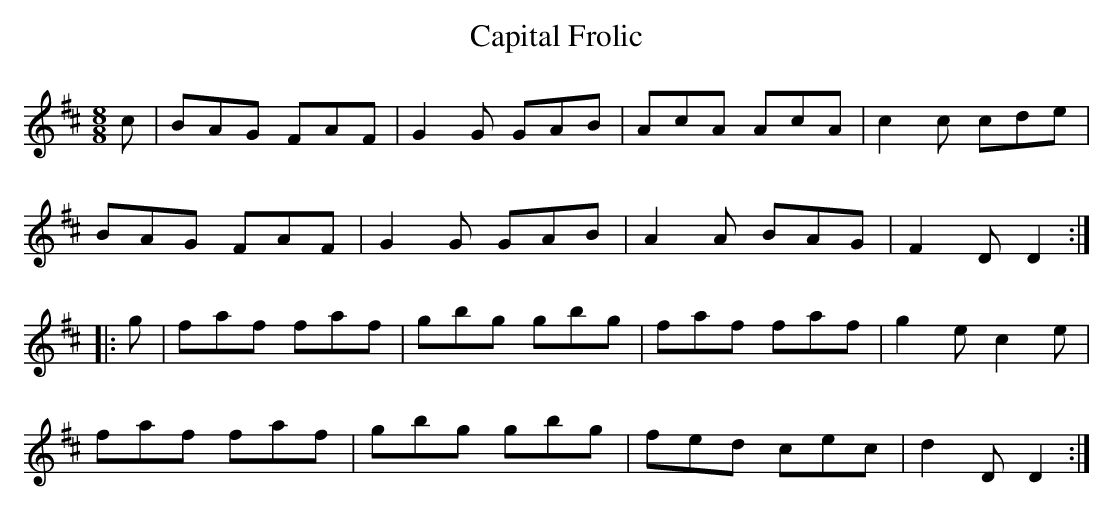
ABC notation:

X:1
T:Capital Frolic
M:8/8
L:1/8
K:D
c|BAG FAF|G2G GAB|AcA AcA|c2c cde|
BAG FAF|G2G GAB|A2A BAG|F2D D2:|
|:g|faf faf|gbg gbg|faf faf|g2e c2e|
faf faf|gbg gbg|fed cec|d2D D2:|]
